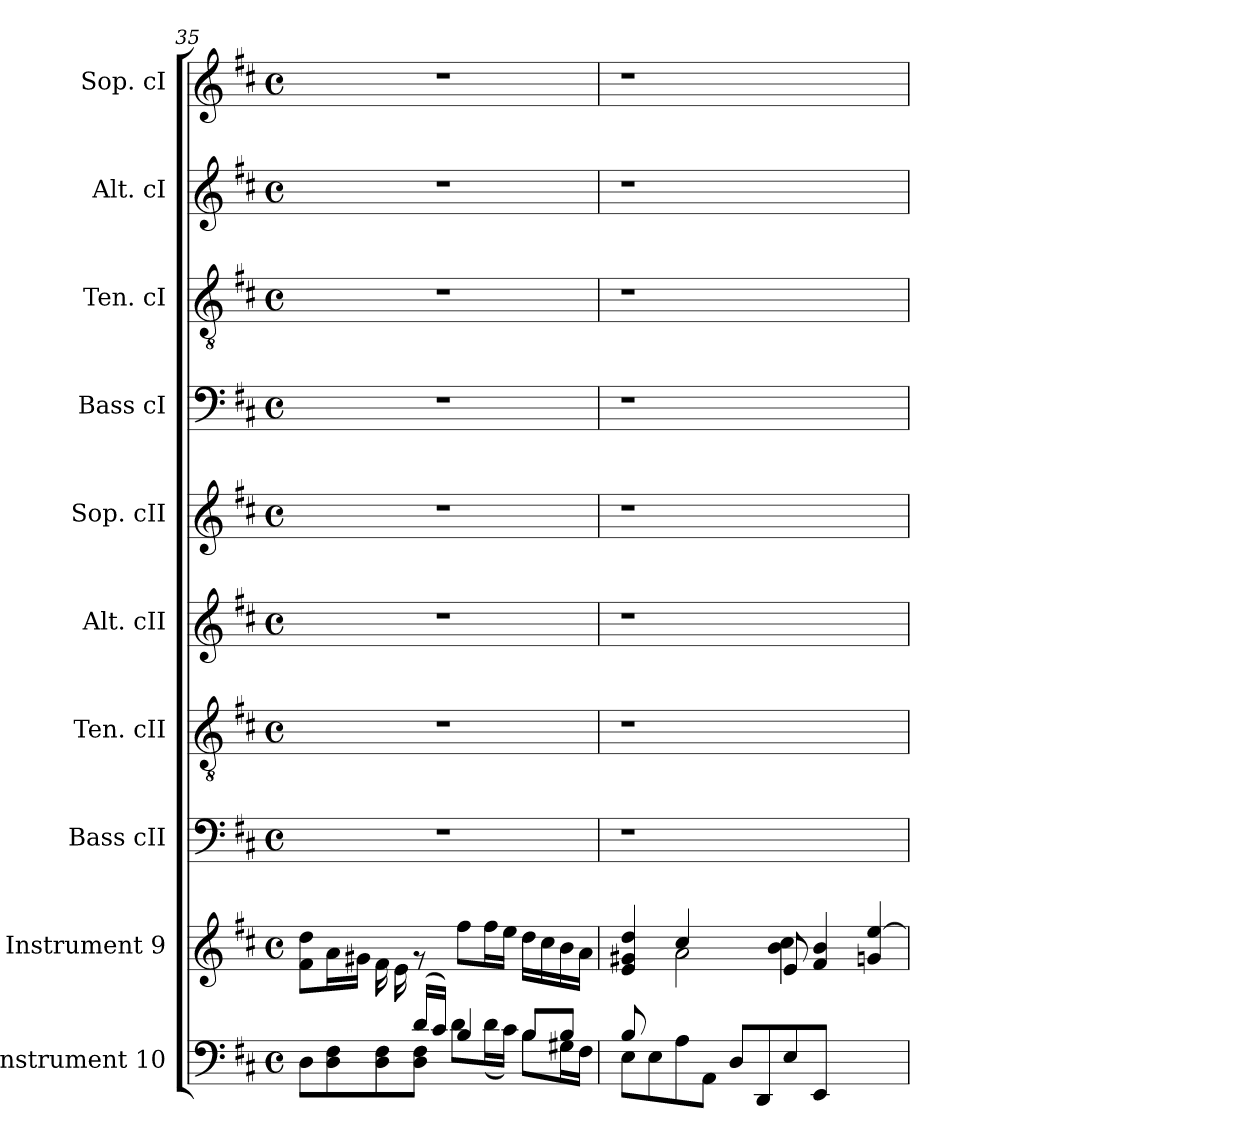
**kern	**kern	**kern	**kern	**kern	**kern	**kern	**kern	**kern	**kern
*part10	*part9	*part8	*part7	*part6	*part5	*part4	*part3	*part2	*part1
*staff10	*staff9	*staff8	*staff7	*staff6	*staff5	*staff4	*staff3	*staff2	*staff1
*I"Instrument 10	*I"Instrument 9	*I"Bass cII	*I"Ten. cII	*I"Alt. cII	*I"Sop. cII	*I"Bass cI	*I"Ten. cI	*I"Alt. cI	*I"Sop. cI
*	*	*I'Bass cII	*I'Ten. cII	*I'Alt. cII	*I'Sop. cII	*I'Bass cI	*I'Ten. cI	*I'Alt. cI	*I'Sop. cI
*clefF4	*clefG2	*clefF4	*clefGv2	*clefG2	*clefG2	*clefF4	*clefGv2	*clefG2	*clefG2
*k[f#c#]	*k[f#c#]	*k[f#c#]	*k[f#c#]	*k[f#c#]	*k[f#c#]	*k[f#c#]	*k[f#c#]	*k[f#c#]	*k[f#c#]
*D:	*D:	*D:	*D:	*D:	*D:	*D:	*D:	*D:	*D:
*M4/4	*M4/4	*M4/4	*M4/4	*M4/4	*M4/4	*M4/4	*M4/4	*M4/4	*M4/4
*met(c)	*met(c)	*met(c)	*met(c)	*met(c)	*met(c)	*met(c)	*met(c)	*met(c)	*met(c)
=35	=35	=35	=35	=35	=35	=35	=35	=35	=35
*^	*	*	*	*	*	*	*	*	*
4.ryy	8D\L	8dd\ 8f#\L	1r	1r	1r	1r	1r	1r	1r	1r
.	8F#\ 8D\	16a\	.	.	.	.	.	.	.	.
.	.	16g#X\J	.	.	.	.	.	.	.	.
.	8F#\ 8D\	16f#\	.	.	.	.	.	.	.	.
.	.	16e\	.	.	.	.	.	.	.	.
(<16d/L	8F#\ 8D\J	8rf	.	.	.	.	.	.	.	.
16c#/J)	.	.	.	.	.	.	.	.	.	.
4B/	8d\L	8ff#\L	.	.	.	.	.	.	.	.
.	(<16d\	16ff#\	.	.	.	.	.	.	.	.
.	16c#\J)	16ee\J	.	.	.	.	.	.	.	.
8B/L	8B\L	16dd\L	.	.	.	.	.	.	.	.
.	.	16cc#\	.	.	.	.	.	.	.	.
8B/J	16G#X\	16b\	.	.	.	.	.	.	.	.
.	16F#\J	16a\J	.	.	.	.	.	.	.	.
!!LO:PB:g=z
=36	=36	=36	=36	=36	=36	=36	=36	=36	=36	=36
*	*	*^	*	*	*	*	*	*	*	*
*	*	*	*^	*	*	*	*	*	*	*	*
8E\L	8B/	4dd/ 4g#X/ 4e/	4ryy	2.ryy	1r	1r	1r	1r	1r	1r	1r	1r
8E\	4.ryy	.	.	.	.	.	.	.	.	.	.	.
8A\	.	2a\	4cc#/	.	.	.	.	.	.	.	.	.
8AA\J	.	.	.	.	.	.	.	.	.	.	.	.
8D/L	2..ryy	.	2..ryy	.	.	.	.	.	.	.	.	.
8DD/	.	.	.	.	.	.	.	.	.	.	.	.
8E/	.	8e/	.	4cc#\ 4b\	.	.	.	.	.	.	.	.
8EE/J	.	4b/ 4f#/	.	.	.	.	.	.	.	.	.	.
4.ryy	.	.	.	4.ryy	4.ryy	4.ryy	4.ryy	4.ryy	4.ryy	4.ryy	4.ryy	4.ryy
.	.	[>4ee/ 4gn/	.	.	.	.	.	.	.	.	.	.
*v	*v	*	*	*	*	*	*	*	*	*	*	*
*	*v	*v	*v	*	*	*	*	*	*	*	*
=	=	=	=	=	=	=	=	=	=
*-	*-	*-	*-	*-	*-	*-	*-	*-	*-
